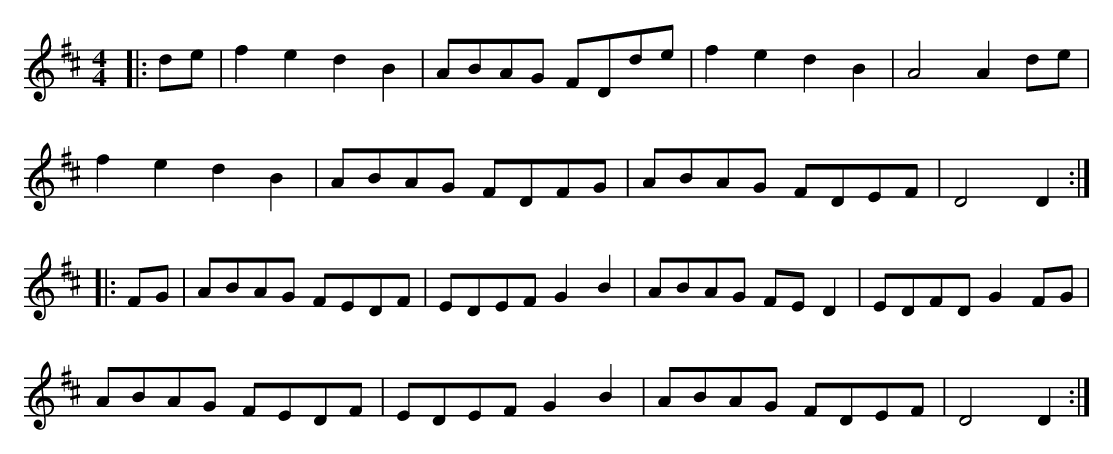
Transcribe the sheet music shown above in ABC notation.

X:1
M:4/4
K:D
|:de| f2 e2 d2 B2| ABAG FDde| f2 e2 d2 B2| A4A2 de|
 f2 e2 d2 B2| ABAG FDFG| ABAG FDEF| D4D2:|
|:FG| ABAG FEDF| EDEF G2 B2| ABAG FE D2| EDFD G2 FG|
 ABAG FEDF| EDEF G2 B2| ABAG FDEF| D4D2:|
